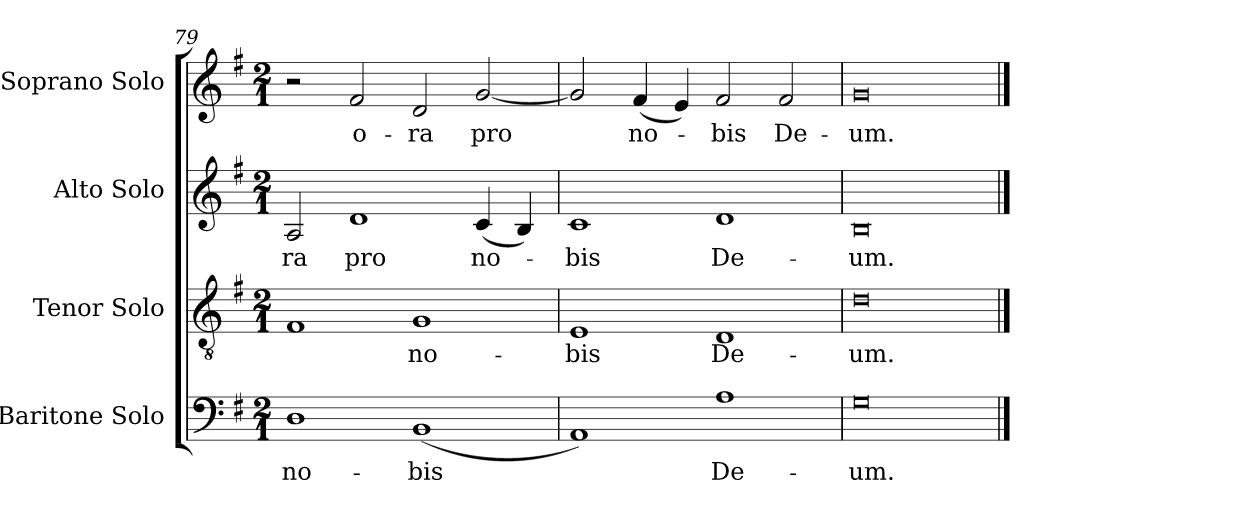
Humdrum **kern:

**kern	**text	**kern	**text	**kern	**text	**kern	**text
*part4	*part4	*part3	*part3	*part2	*part2	*part1	*part1
*staff4	*staff4	*staff3	*staff3	*staff2	*staff2	*staff1	*staff1
*I"Baritone Solo	*	*I"Tenor Solo	*	*I"Alto Solo	*	*I"Soprano Solo	*
*I'Bar. Solo	*	*I'T. Solo	*	*I'A. Solo	*	*I'S. Solo	*
*clefF4	*	*clefGv2	*	*clefG2	*	*clefG2	*
*	*	*ITrd7c12	*	*	*	*	*
*k[f#]	*	*k[f#]	*	*k[f#]	*	*k[f#]	*
*G:	*	*G:	*	*G:	*	*G:	*
*M2/1	*	*M2/1	*	*M2/1	*	*M2/1	*
=79	=79	=79	=79	=79	=79	=79	=79
!	!LO:LY:b:color=#000000	!	!	!	!	!	!
!	!	!	!	!	!LO:LY:b:color=#000000	!	!
1Di	no-	1FF#i	.	2Ai/	-ra	2r	.
!	!	!	!	!	!LO:LY:b:color=#000000	!	!
!	!	!	!	!	!	!	!LO:LY:b:color=#000000
.	.	.	.	1di	pro	2f#i/	o-
!	!LO:LY:b:color=#000000	!	!	!	!	!	!
!	!	!	!LO:LY:b:color=#000000	!	!	!	!
!	!	!	!	!	!	!	!LO:LY:b:color=#000000
(1BBi	-bis	1GGi	no-	.	.	2di/	-ra
!	!	!	!	!	!LO:LY:b:color=#000000	!	!
!	!	!	!	!	!	!	!LO:LY:b:color=#000000
.	.	.	.	(4ci/	no-	[2gi/	pro
.	.	.	.	4Bi/)	.	.	.
=80	=80	=80	=80	=80	=80	=80	=80
!	!	!	!LO:LY:b:color=#000000	!	!	!	!
!	!	!	!	!	!LO:LY:b:color=#000000	!	!
1AAi)	.	1EEi	-bis	1ci	-bis	2gi/]	.
!	!	!	!	!	!	!	!LO:LY:b:color=#000000
.	.	.	.	.	.	(4f#i/	no-
.	.	.	.	.	.	4ei/)	.
!	!LO:LY:b:color=#000000	!	!	!	!	!	!
!	!	!	!LO:LY:b:color=#000000	!	!	!	!
!	!	!	!	!	!LO:LY:b:color=#000000	!	!
!	!	!	!	!	!	!	!LO:LY:b:color=#000000
1Ai	De-	1DDi	De-	1di	De-	2f#i/	-bis
!	!	!	!	!	!	!	!LO:LY:b:color=#000000
.	.	.	.	.	.	2f#i/	De-
=81	=81	=81	=81	=81	=81	=81	=81
!	!LO:LY:b:color=#000000	!	!	!	!	!	!
!	!	!	!LO:LY:b:color=#000000	!	!	!	!
!	!	!	!	!	!LO:LY:b:color=#000000	!	!
!	!	!	!	!	!	!	!LO:LY:b:color=#000000
0Gi	-um.	0Di	-um.	0Bi	-um.	0gi	-um.
==	==	==	==	==	==	==	==
*-	*-	*-	*-	*-	*-	*-	*-
